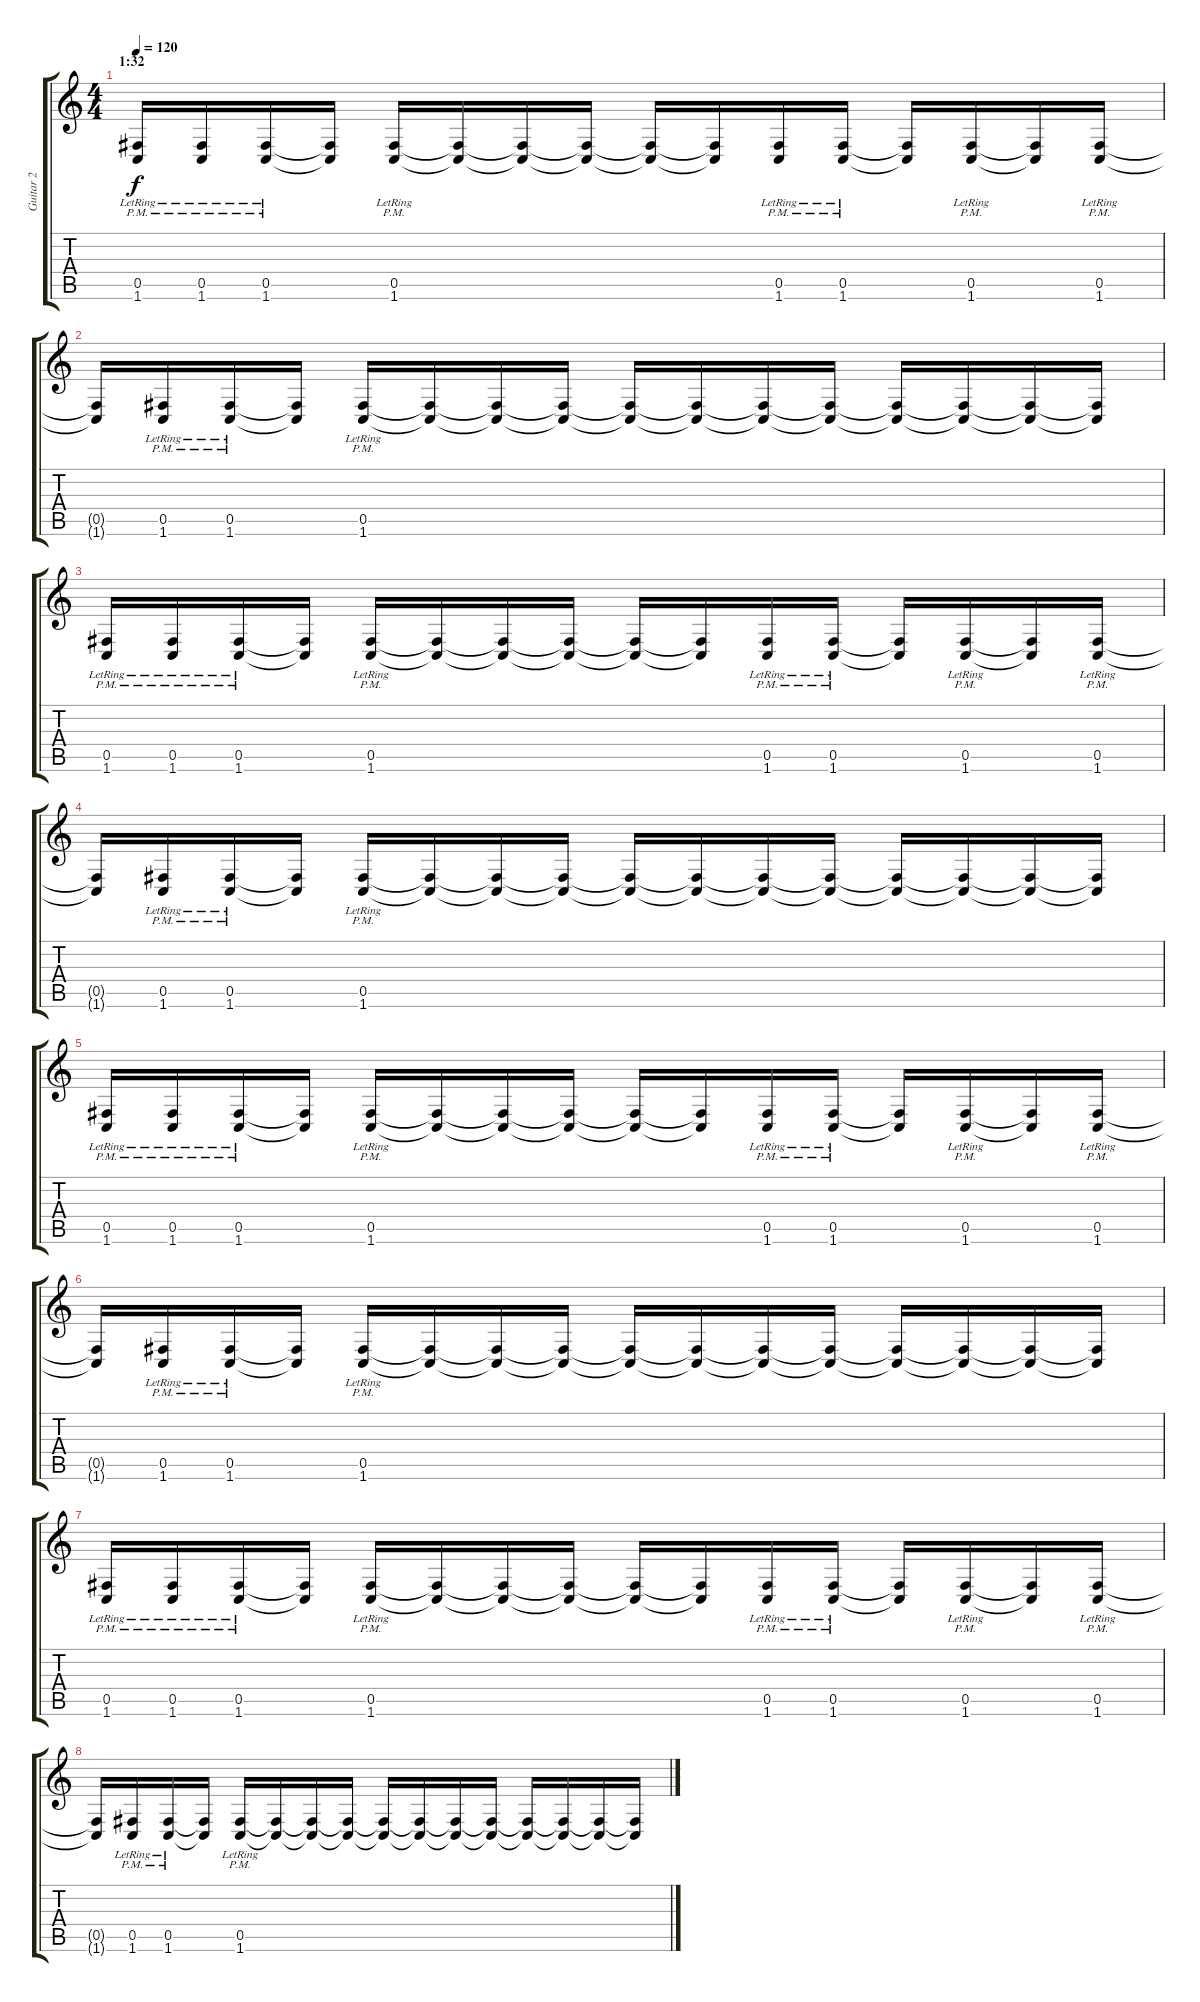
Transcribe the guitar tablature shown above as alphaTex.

\track ("Guitar 2" "Guitar 2") {instrument distortionguitar}
\staff {score tabs}
\tuning (Db4 Ab3 E3 B2 Gb2 B1) {hide}
\ts (4 4)
\section ("" "1:32")
\tempo 120
\clef g2
\ks c
(0.5{pm lr} 1.6{pm lr}).16{dy f} (0.5{pm lr} 1.6{pm lr}).16 (0.5{pm lr} 1.6{pm lr}).16 (0.5{t} 1.6{t}).16 (0.5{pm lr} 1.6{pm lr}).16 (0.5{t} 1.6{t}).16 (0.5{t} 1.6{t}).16 (0.5{t} 1.6{t}).16 (0.5{t} 1.6{t}).16 (0.5{t} 1.6{t}).16 (0.5{pm lr} 1.6{pm lr}).16 (0.5{pm lr} 1.6{pm lr}).16 (0.5{t} 1.6{t}).16 (0.5{pm lr} 1.6{pm lr}).16 (0.5{t} 1.6{t}).16 (0.5{pm lr} 1.6{pm lr}).16 |
(0.5{t} 1.6{t}).16 (0.5{pm lr} 1.6{pm lr}).16 (0.5{pm lr} 1.6{pm lr}).16 (0.5{t} 1.6{t}).16 (0.5{pm lr} 1.6{pm lr}).16 (0.5{t} 1.6{t}).16 (0.5{t} 1.6{t}).16 (0.5{t} 1.6{t}).16 (0.5{t} 1.6{t}).16 (0.5{t} 1.6{t}).16 (0.5{t} 1.6{t}).16 (0.5{t} 1.6{t}).16 (0.5{t} 1.6{t}).16 (0.5{t} 1.6{t}).16 (0.5{t} 1.6{t}).16 (0.5{t} 1.6{t}).16 |
(0.5{pm lr} 1.6{pm lr}).16 (0.5{pm lr} 1.6{pm lr}).16 (0.5{pm lr} 1.6{pm lr}).16 (0.5{t} 1.6{t}).16 (0.5{pm lr} 1.6{pm lr}).16 (0.5{t} 1.6{t}).16 (0.5{t} 1.6{t}).16 (0.5{t} 1.6{t}).16 (0.5{t} 1.6{t}).16 (0.5{t} 1.6{t}).16 (0.5{pm lr} 1.6{pm lr}).16 (0.5{pm lr} 1.6{pm lr}).16 (0.5{t} 1.6{t}).16 (0.5{pm lr} 1.6{pm lr}).16 (0.5{t} 1.6{t}).16 (0.5{pm lr} 1.6{pm lr}).16 |
(0.5{t} 1.6{t}).16 (0.5{pm lr} 1.6{pm lr}).16 (0.5{pm lr} 1.6{pm lr}).16 (0.5{t} 1.6{t}).16 (0.5{pm lr} 1.6{pm lr}).16 (0.5{t} 1.6{t}).16 (0.5{t} 1.6{t}).16 (0.5{t} 1.6{t}).16 (0.5{t} 1.6{t}).16 (0.5{t} 1.6{t}).16 (0.5{t} 1.6{t}).16 (0.5{t} 1.6{t}).16 (0.5{t} 1.6{t}).16 (0.5{t} 1.6{t}).16 (0.5{t} 1.6{t}).16 (0.5{t} 1.6{t}).16 |
(0.5{pm lr} 1.6{pm lr}).16 (0.5{pm lr} 1.6{pm lr}).16 (0.5{pm lr} 1.6{pm lr}).16 (0.5{t} 1.6{t}).16 (0.5{pm lr} 1.6{pm lr}).16 (0.5{t} 1.6{t}).16 (0.5{t} 1.6{t}).16 (0.5{t} 1.6{t}).16 (0.5{t} 1.6{t}).16 (0.5{t} 1.6{t}).16 (0.5{pm lr} 1.6{pm lr}).16 (0.5{pm lr} 1.6{pm lr}).16 (0.5{t} 1.6{t}).16 (0.5{pm lr} 1.6{pm lr}).16 (0.5{t} 1.6{t}).16 (0.5{pm lr} 1.6{pm lr}).16 |
(0.5{t} 1.6{t}).16 (0.5{pm lr} 1.6{pm lr}).16 (0.5{pm lr} 1.6{pm lr}).16 (0.5{t} 1.6{t}).16 (0.5{pm lr} 1.6{pm lr}).16 (0.5{t} 1.6{t}).16 (0.5{t} 1.6{t}).16 (0.5{t} 1.6{t}).16 (0.5{t} 1.6{t}).16 (0.5{t} 1.6{t}).16 (0.5{t} 1.6{t}).16 (0.5{t} 1.6{t}).16 (0.5{t} 1.6{t}).16 (0.5{t} 1.6{t}).16 (0.5{t} 1.6{t}).16 (0.5{t} 1.6{t}).16 |
(0.5{pm lr} 1.6{pm lr}).16 (0.5{pm lr} 1.6{pm lr}).16 (0.5{pm lr} 1.6{pm lr}).16 (0.5{t} 1.6{t}).16 (0.5{pm lr} 1.6{pm lr}).16 (0.5{t} 1.6{t}).16 (0.5{t} 1.6{t}).16 (0.5{t} 1.6{t}).16 (0.5{t} 1.6{t}).16 (0.5{t} 1.6{t}).16 (0.5{pm lr} 1.6{pm lr}).16 (0.5{pm lr} 1.6{pm lr}).16 (0.5{t} 1.6{t}).16 (0.5{pm lr} 1.6{pm lr}).16 (0.5{t} 1.6{t}).16 (0.5{pm lr} 1.6{pm lr}).16 |
(0.5{t} 1.6{t}).16 (0.5{pm lr} 1.6{pm lr}).16 (0.5{pm lr} 1.6{pm lr}).16 (0.5{t} 1.6{t}).16 (0.5{pm lr} 1.6{pm lr}).16 (0.5{t} 1.6{t}).16 (0.5{t} 1.6{t}).16 (0.5{t} 1.6{t}).16 (0.5{t} 1.6{t}).16 (0.5{t} 1.6{t}).16 (0.5{t} 1.6{t}).16 (0.5{t} 1.6{t}).16 (0.5{t} 1.6{t}).16 (0.5{t} 1.6{t}).16 (0.5{t} 1.6{t}).16 (0.5{t} 1.6{t}).16
